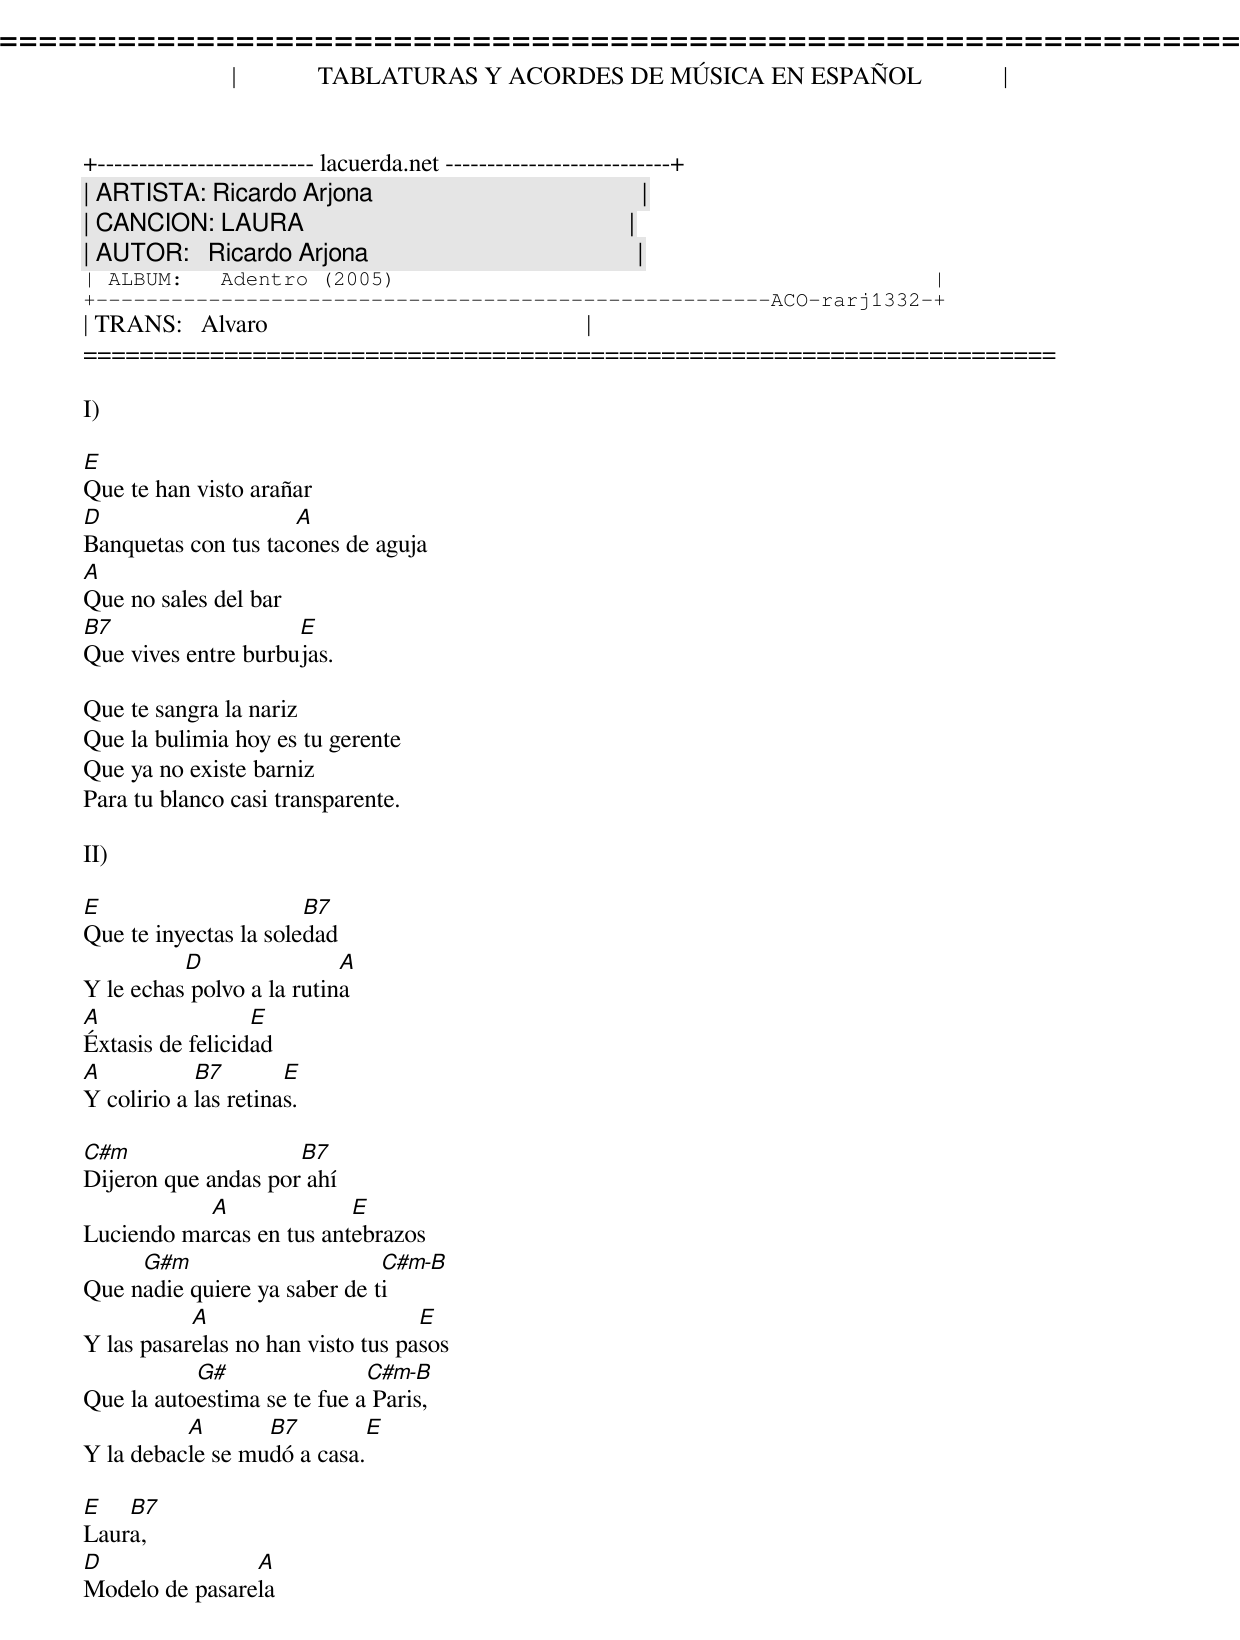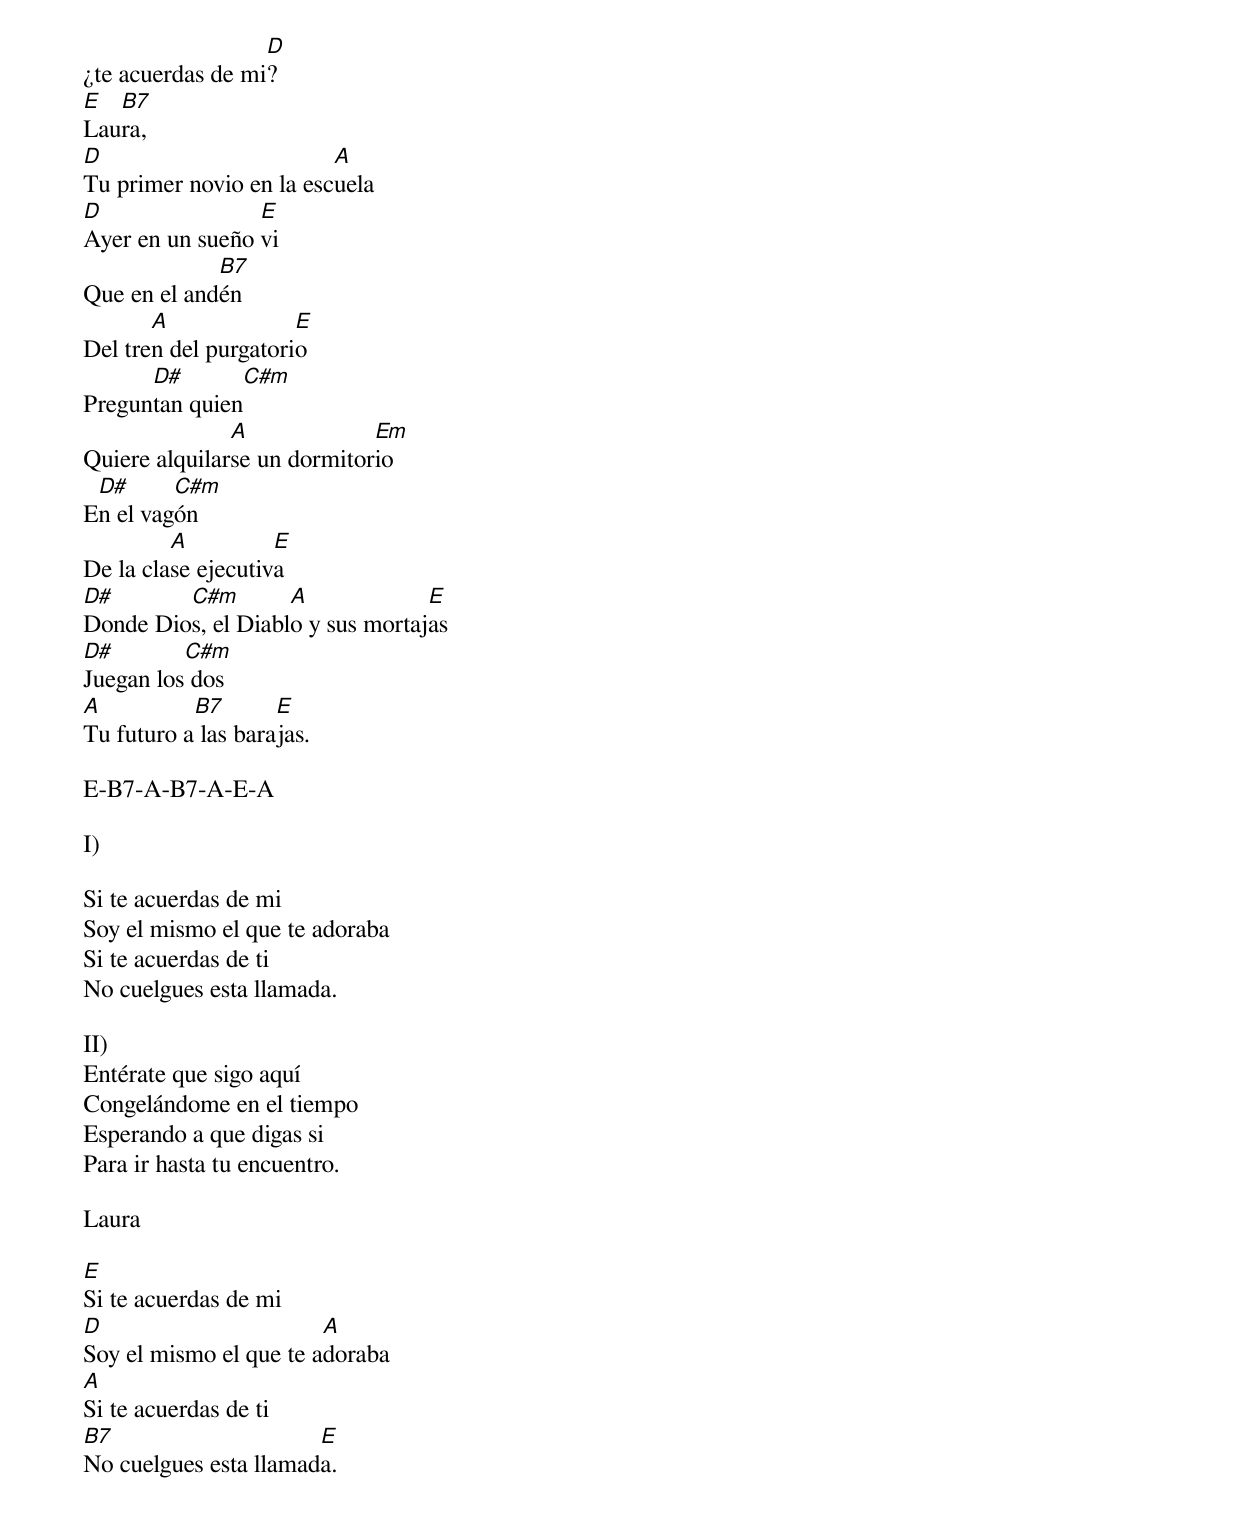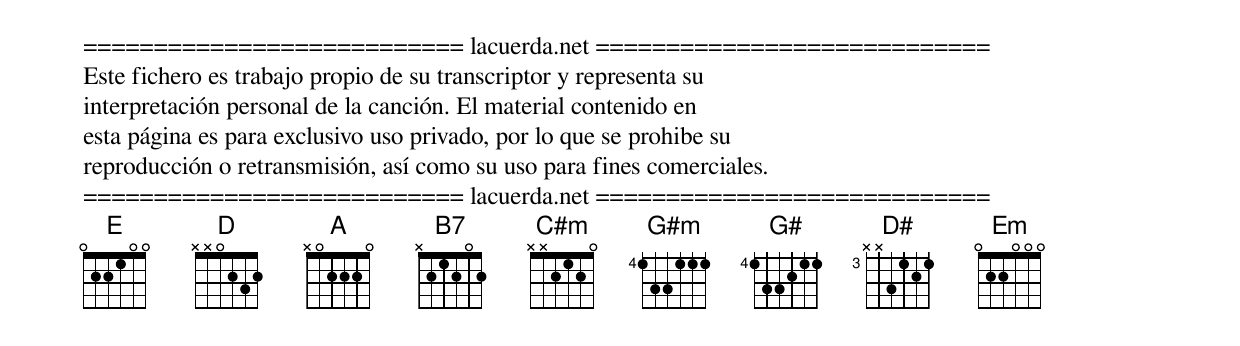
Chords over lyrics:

=====================================================================
|             TABLATURAS Y ACORDES DE MÚSICA EN ESPAÑOL             |
+-------------------------- lacuerda.net ---------------------------+
| ARTISTA: Ricardo Arjona                                           |
| CANCION: LAURA                                                    |
| AUTOR:   Ricardo Arjona                                           |
| ALBUM:   Adentro (2005)                                           |
+------------------------------------------------------ACO-rarj1332-+
| TRANS:   Alvaro                                                   |
=====================================================================

I)

E
Que te han visto arañar
D                    A
Banquetas con tus tacones de aguja
A
Que no sales del bar
B7                   E
Que vives entre burbujas.

Que te sangra la nariz
Que la bulimia hoy es tu gerente
Que ya no existe barniz
Para tu blanco casi transparente.

II)

E                      B7
Que te inyectas la soledad
          D                A
Y le echas polvo a la rutina
A                 E
Éxtasis de felicidad
A           B7        E
Y colirio a las retinas.

C#m                  B7
Dijeron que andas por ahí
           A              E
Luciendo marcas en tus antebrazos
     G#m                      C#m-B
Que nadie quiere ya saber de ti
           A                       E
Y las pasarelas no han visto tus pasos
           G#                C#m-B
Que la autoestima se te fue a Paris,
          A       B7        E
Y la debacle se mudó a casa.

E   B7
Laura,
D               A
Modelo de pasarela
                  D
¿te acuerdas de mi?
E  B7
Laura,
D                        A
Tu primer novio en la escuela
D                E
Ayer en un sueño vi
             B7
Que en el andén
       A              E
Del tren del purgatorio
      D#       C#m
Preguntan quien
               A             Em
Quiere alquilarse un dormitorio
 D#      C#m
En el vagón
         A          E
De la clase ejecutiva
D#       C#m        A             E
Donde Dios, el Diablo y sus mortajas
D#        C#m
Juegan los dos
A          B7       E
Tu futuro a las barajas.

E-B7-A-B7-A-E-A

I)

Si te acuerdas de mi
Soy el mismo el que te adoraba
Si te acuerdas de ti
No cuelgues esta llamada.

II)
Entérate que sigo aquí
Congelándome en el tiempo
Esperando a que digas si
Para ir hasta tu encuentro.

Laura

E
Si te acuerdas de mi
D                       A
Soy el mismo el que te adoraba
A
Si te acuerdas de ti
B7                     E
No cuelgues esta llamada.


=========================== lacuerda.net ============================
Este fichero es trabajo propio de su transcriptor y representa su
interpretación personal de la canción. El material contenido en
esta página es para exclusivo uso privado, por lo que se prohibe su
reproducción o retransmisión, así como su uso para fines comerciales.
=========================== lacuerda.net ============================
